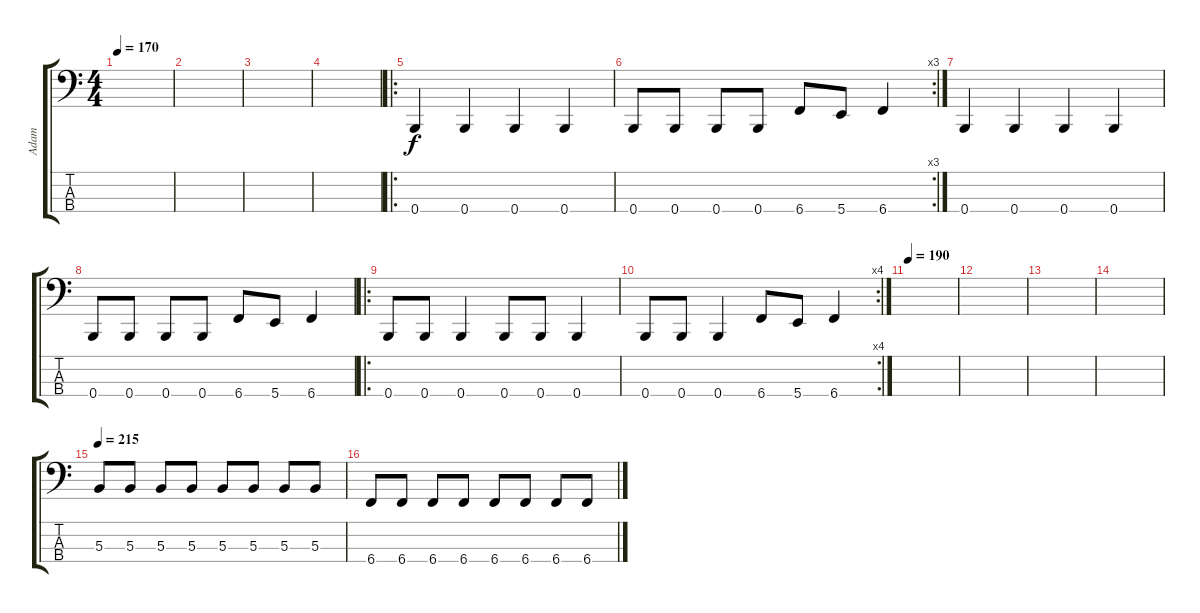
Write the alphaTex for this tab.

\track ("Adam" "Adam") {instrument electricbasspick}
\staff {score tabs}
\tuning (E2 B1 Gb1 B0) {hide}
\ts (4 4)
\tempo 170
\clef f4
\ks c
|
|
|
|
\ro
0.4.4 0.4.4 0.4.4 0.4.4 |
\rc 3
0.4.8 0.4.8 0.4.8 0.4.8 6.4.8 5.4.8 6.4.4 |
0.4.4 0.4.4 0.4.4 0.4.4 |
0.4.8 0.4.8 0.4.8 0.4.8 6.4.8 5.4.8 6.4.4 |
\ro
0.4.8 0.4.8 0.4.4 0.4.8 0.4.8 0.4.4 |
\rc 4
0.4.8 0.4.8 0.4.4 6.4.8 5.4.8 6.4.4 |
\tempo 190
|
|
|
|
\tempo 215
5.3.8 5.3.8 5.3.8 5.3.8 5.3.8 5.3.8 5.3.8 5.3.8 |
6.4.8 6.4.8 6.4.8 6.4.8 6.4.8 6.4.8 6.4.8 6.4.8
